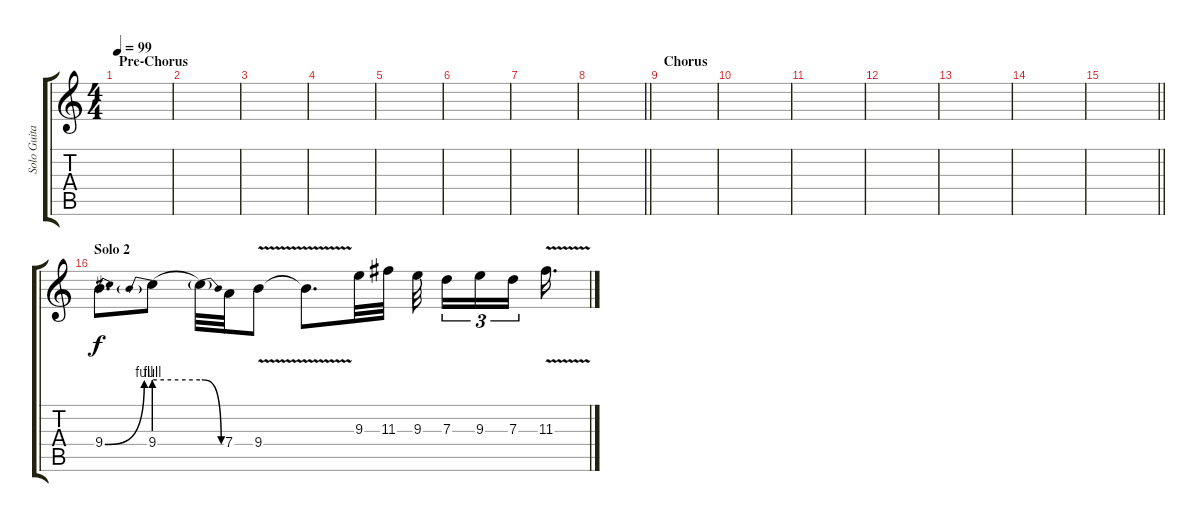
\track ("Solo Guitar" "Solo Guita") {instrument distortionguitar}
\staff {score tabs}
\tuning (E4 B3 G3 D3 A2 E2) {hide}
\ts (4 4)
\section ("" "Pre-Chorus")
\tempo 99
\clef g2
\ks c
|
|
|
|
|
|
|
\barLineRight lightlight
|
\section ("" "Chorus")
|
|
|
|
|
|
\barLineRight lightlight
|
\section ("" "Solo 2")
9.4{be (bend 0 0 60 4)}.8{d dy f} 9.4{be (prebend 0 4 60 4)}.8 9.4{be (release 0 4 60 0) t}.32 7.4.32 9.4{v}.8 9.4{t}.8{d} 9.3.32 11.3.32 9.3.32{beam splitsecondary} 7.3.16{tu (3 2)} 9.3.16{tu (3 2)} 7.3.16{tu (3 2) beam splitsecondary} 11.3{v}.16{d}
